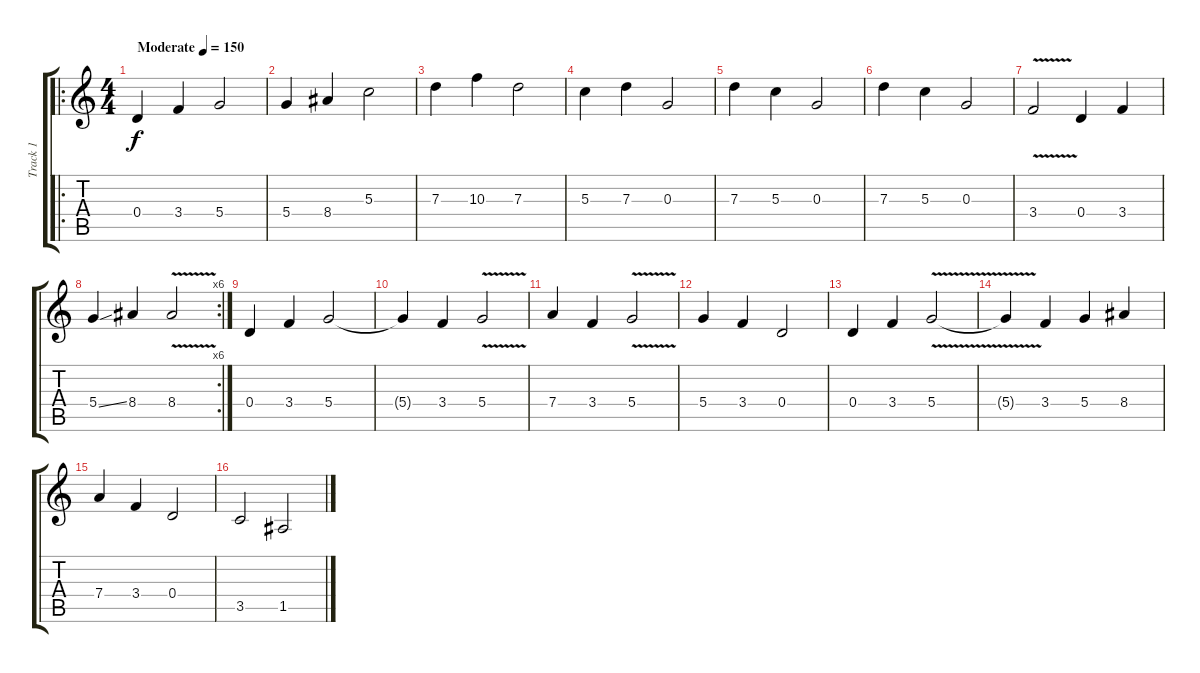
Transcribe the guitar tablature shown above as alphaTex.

\track ("Track 1" "Track 1") {instrument acousticguitarsteel}
\staff {score tabs}
\tuning (E4 B3 G3 D3 A2 E2) {hide}
\ro
\ts (4 4)
\tempo (150 "Moderate")
\clef g2
\ks c
0.4.4{dy f instrument acousticguitarsteel} 3.4.4 5.4.2 |
5.4.4 8.4.4 5.3.2 |
7.3.4 10.3.4 7.3.2 |
5.3.4 7.3.4 0.3.2 |
7.3.4 5.3.4 0.3.2 |
7.3.4 5.3.4 0.3.2 |
3.4{v}.2 0.4.4 3.4.4 |
\rc 6
5.4{ss}.4 8.4.4 8.4{v}.2 |
0.4.4 3.4.4 5.4.2 |
5.4{t}.4 3.4.4 5.4{v}.2 |
7.4.4 3.4.4 5.4{v}.2 |
5.4.4 3.4.4 0.4.2 |
0.4.4 3.4.4 5.4{v}.2 |
5.4{t}.4 3.4.4 5.4.4 8.4.4 |
7.4.4 3.4.4 0.4.2 |
3.5.2 1.5.2
